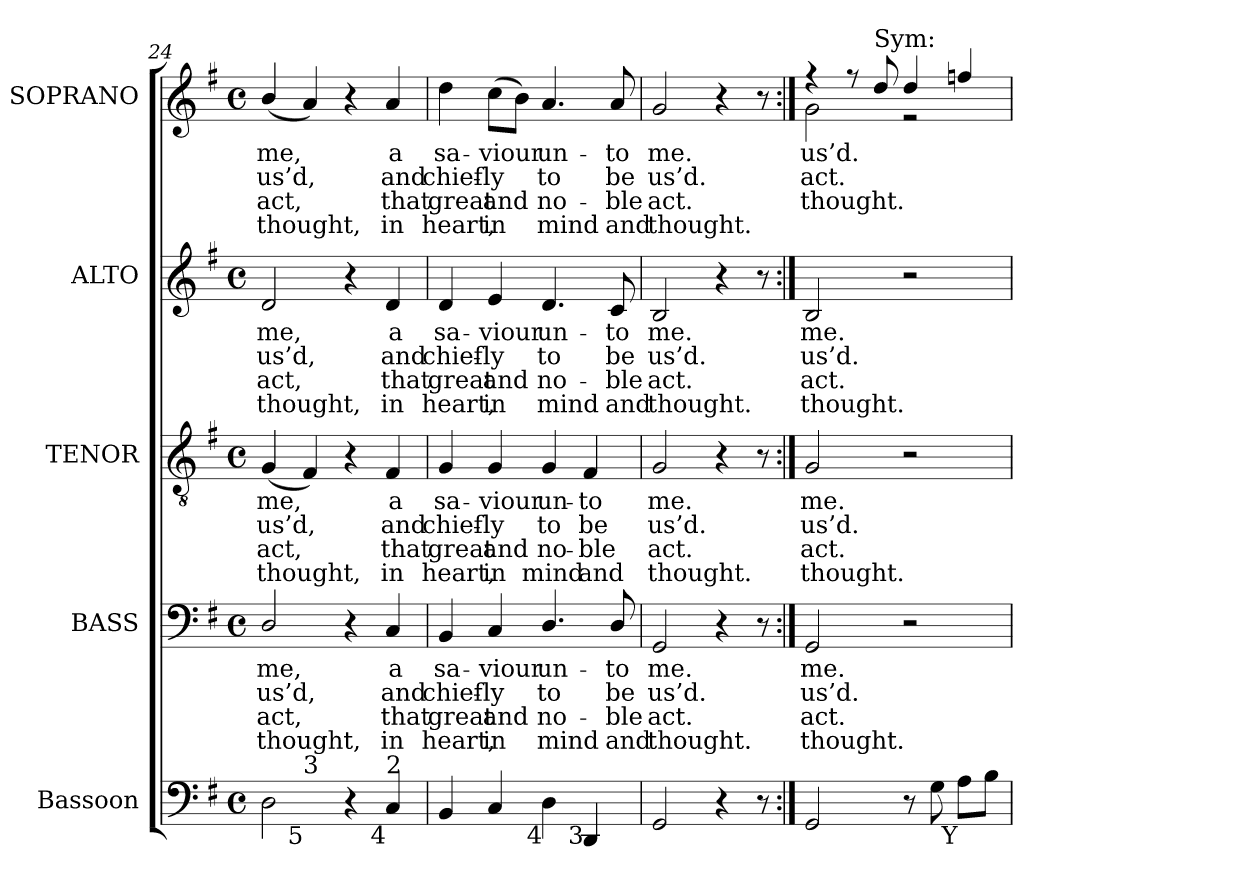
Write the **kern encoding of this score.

**kern	**kern	**text	**text	**text	**text	**kern	**text	**text	**text	**text	**kern	**text	**text	**text	**text	**kern	**text	**text	**text	**text
*part5	*part4	*part4	*part4	*part4	*part4	*part3	*part3	*part3	*part3	*part3	*part2	*part2	*part2	*part2	*part2	*part1	*part1	*part1	*part1	*part1
*staff5	*staff4	*staff4	*staff4	*staff4	*staff4	*staff3	*staff3	*staff3	*staff3	*staff3	*staff2	*staff2	*staff2	*staff2	*staff2	*staff1	*staff1	*staff1	*staff1	*staff1
*I"Bassoon	*I"BASS	*	*	*	*	*I"TENOR	*	*	*	*	*I"ALTO	*	*	*	*	*I"SOPRANO	*	*	*	*
*I'Bsn.	*I'B.	*	*	*	*	*I'T.	*	*	*	*	*I'A.	*	*	*	*	*I'S.	*	*	*	*
!!LO:PB:g=z
*clefF4	*clefF4	*	*	*	*	*clefGv2	*	*	*	*	*clefG2	*	*	*	*	*clefG2	*	*	*	*
*	*	*	*	*	*	*ITrd7c12	*	*	*	*	*	*	*	*	*	*	*	*	*	*
*k[f#]	*k[f#]	*	*	*	*	*k[f#]	*	*	*	*	*k[f#]	*	*	*	*	*k[f#]	*	*	*	*
*G:	*G:	*	*	*	*	*G:	*	*	*	*	*G:	*	*	*	*	*G:	*	*	*	*
*M4/4	*M4/4	*	*	*	*	*M4/4	*	*	*	*	*M4/4	*	*	*	*	*M4/4	*	*	*	*
*met(c)	*met(c)	*	*	*	*	*met(c)	*	*	*	*	*met(c)	*	*	*	*	*met(c)	*	*	*	*
=24	=24	=24	=24	=24	=24	=24	=24	=24	=24	=24	=24	=24	=24	=24	=24	=24	=24	=24	=24	=24
!	!	!LO:LY:b:color=#000000	!LO:LY:b:color=#000000	!LO:LY:b:color=#000000	!LO:LY:b:color=#000000	!	!	!	!	!	!	!	!	!	!	!	!	!	!	!
!	!	!	!	!	!	!	!LO:LY:b:color=#000000	!LO:LY:b:color=#000000	!LO:LY:b:color=#000000	!LO:LY:b:color=#000000	!	!	!	!	!	!	!	!	!	!
!	!	!	!	!	!	!	!	!	!	!	!	!LO:LY:b:color=#000000	!LO:LY:b:color=#000000	!LO:LY:b:color=#000000	!LO:LY:b:color=#000000	!	!	!	!	!
!LO:TX:b:t=Notes&colon;	!	!	!	!	!	!	!	!	!	!	!	!	!	!	!	!	!	!	!	!
!LO:TX:t=The original order of parts is 2nd - 1st - [Instrumental bass] in the opening symphony, and Tenor - [Alto] - Treble - [Bass] -	!	!	!	!	!	!	!	!	!	!	!	!	!	!	!	!	!	!	!	!
!LO:TX:t=[Instrumental bass] thereafter. The alto part is printed in the source in the treble clef, an octave above sounding pitch&colon;	!	!	!	!	!	!	!	!	!	!	!	!	!	!	!	!	!	!	!	!
!LO:TX:t=the second parts of the symphonies during and after the verse are given on the tenor stave in the source, but are given on	!	!	!	!	!	!	!	!	!	!	!	!	!	!	!	!	!	!	!	!
!LO:TX:t=the alto stave in the present edition at the same written pitch.	!	!	!	!	!	!	!	!	!	!	!	!	!	!	!	!	!	!	!	!
!LO:TX:t=1st and 2nd time bar markings at bars 25-26 have been added editorially to accommodate the repeat and concluding	!	!	!	!	!	!	!	!	!	!	!	!	!	!	!	!	!	!	!	!
!LO:TX:t=symphony which are shown in the source.	!	!	!	!	!	!	!	!	!	!	!	!	!	!	!	!	!	!	!	!
!LO:TX:t=Verses 20-22 of the text are printed after the music in the source, and have here been underlaid editorially.	!	!	!	!	!	!	!	!	!	!	!	!	!	!	!	!	!	!	!	!
!LO:TX:b:rj:t=6	!	!	!	!	!	!	!	!	!	!	!	!	!	!	!	!	!	!	!	!
!LO:TX:t=4	!	!	!	!	!	!	!	!	!	!	!	!	!	!	!	!	!	!	!	!
!	!	!	!	!	!	!	!	!	!	!	!	!	!	!	!	!	!LO:LY:b:color=#000000	!LO:LY:b:color=#000000	!LO:LY:b:color=#000000	!LO:LY:b:color=#000000
*^	*	*	*	*	*	*	*	*	*	*	*	*	*	*	*	*	*	*	*	*
2Di\	4ryy	2Di/	me,	us’d,	act,	thought,	(4GGi/	me,	us’d,	act,	thought,	2di/	me,	us’d,	act,	thought,	(4bi/	me,	us’d,	act,	thought,
!	!LO:TX:b:rj:t=5	!	!	!	!	!	!	!	!	!	!	!	!	!	!	!	!	!	!	!	!
!	!LO:TX:t=3	!	!	!	!	!	!	!	!	!	!	!	!	!	!	!	!	!	!	!	!
.	2.ryy	.	.	.	.	.	4FF#i/)	.	.	.	.	.	.	.	.	.	4ai/)	.	.	.	.
4r	.	4r	.	.	.	.	4r	.	.	.	.	4r	.	.	.	.	4r	.	.	.	.
!	!	!	!LO:LY:b:color=#000000	!LO:LY:b:color=#000000	!LO:LY:b:color=#000000	!LO:LY:b:color=#000000	!	!	!	!	!	!	!	!	!	!	!	!	!	!	!
!	!	!	!	!	!	!	!	!LO:LY:b:color=#000000	!LO:LY:b:color=#000000	!LO:LY:b:color=#000000	!LO:LY:b:color=#000000	!	!	!	!	!	!	!	!	!	!
!	!	!	!	!	!	!	!	!	!	!	!	!	!LO:LY:b:color=#000000	!LO:LY:b:color=#000000	!LO:LY:b:color=#000000	!LO:LY:b:color=#000000	!	!	!	!	!
!LO:TX:b:rj:t=4	!	!	!	!	!	!	!	!	!	!	!	!	!	!	!	!	!	!	!	!	!
!LO:TX:t=2	!	!	!	!	!	!	!	!	!	!	!	!	!	!	!	!	!	!	!	!	!
!	!	!	!	!	!	!	!	!	!	!	!	!	!	!	!	!	!	!LO:LY:b:color=#000000	!LO:LY:b:color=#000000	!LO:LY:b:color=#000000	!LO:LY:b:color=#000000
4Ci/	.	4Ci/	a	and	that	in	4FF#i/	a	and	that	in	4di/	a	and	that	in	4ai/	a	and	that	in
*v	*v	*	*	*	*	*	*	*	*	*	*	*	*	*	*	*	*	*	*	*	*
=25	=25	=25	=25	=25	=25	=25	=25	=25	=25	=25	=25	=25	=25	=25	=25	=25	=25	=25	=25	=25
*^	*	*	*	*	*	*	*	*	*	*	*	*	*	*	*	*	*	*	*	*
!	!	!	!LO:LY:b:color=#000000	!LO:LY:b:color=#000000	!LO:LY:b:color=#000000	!LO:LY:b:color=#000000	!	!	!	!	!	!	!	!	!	!	!	!	!	!	!
*v	*v	*	*	*	*	*	*	*	*	*	*	*	*	*	*	*	*	*	*	*	*
*^	*	*	*	*	*	*	*	*	*	*	*	*	*	*	*	*	*	*	*	*
!	!	!	!	!	!	!	!	!LO:LY:b:color=#000000	!LO:LY:b:color=#000000	!LO:LY:b:color=#000000	!LO:LY:b:color=#000000	!	!	!	!	!	!	!	!	!	!
*v	*v	*	*	*	*	*	*	*	*	*	*	*	*	*	*	*	*	*	*	*	*
*^	*	*	*	*	*	*	*	*	*	*	*	*	*	*	*	*	*	*	*	*
!	!	!	!	!	!	!	!	!	!	!	!	!	!LO:LY:b:color=#000000	!LO:LY:b:color=#000000	!LO:LY:b:color=#000000	!LO:LY:b:color=#000000	!	!	!	!	!
*v	*v	*	*	*	*	*	*	*	*	*	*	*	*	*	*	*	*	*	*	*	*
*^	*	*	*	*	*	*	*	*	*	*	*	*	*	*	*	*	*	*	*	*
!LO:TX:b:rj:t=6	!	!	!	!	!	!	!	!	!	!	!	!	!	!	!	!	!	!	!	!	!
!	!	!	!	!	!	!	!	!	!	!	!	!	!	!	!	!	!	!LO:LY:b:color=#000000	!LO:LY:b:color=#000000	!LO:LY:b:color=#000000	!LO:LY:b:color=#000000
*v	*v	*	*	*	*	*	*	*	*	*	*	*	*	*	*	*	*	*	*	*	*
4BBi/	4BBi/	sa-	chief-	great	heart,	4GGi/	sa-	chief-	great	heart,	4di/	sa-	chief-	great	heart,	4ddi\	sa-	chief-	great	heart,
!	!	!LO:LY:b:color=#000000	!LO:LY:b:color=#000000	!LO:LY:b:color=#000000	!LO:LY:b:color=#000000	!	!	!	!	!	!	!	!	!	!	!	!	!	!	!
!	!	!	!	!	!	!	!LO:LY:b:color=#000000	!LO:LY:b:color=#000000	!LO:LY:b:color=#000000	!LO:LY:b:color=#000000	!	!	!	!	!	!	!	!	!	!
!	!	!	!	!	!	!	!	!	!	!	!	!LO:LY:b:color=#000000	!LO:LY:b:color=#000000	!LO:LY:b:color=#000000	!LO:LY:b:color=#000000	!	!	!	!	!
!	!	!	!	!	!	!	!	!	!	!	!	!	!	!	!	!	!LO:LY:b:color=#000000	!LO:LY:b:color=#000000	!LO:LY:b:color=#000000	!LO:LY:b:color=#000000
4Ci/	4Ci/	-viour	-ly	and	in	4GGi/	-viour	-ly	and	in	4ei/	-viour	-ly	and	in	(8cci\L	-viour	-ly	and	in
.	.	.	.	.	.	.	.	.	.	.	.	.	.	.	.	8bi\J)	.	.	.	.
!	!	!LO:LY:b:color=#000000	!LO:LY:b:color=#000000	!LO:LY:b:color=#000000	!LO:LY:b:color=#000000	!	!	!	!	!	!	!	!	!	!	!	!	!	!	!
!	!	!	!	!	!	!	!LO:LY:b:color=#000000	!LO:LY:b:color=#000000	!LO:LY:b:color=#000000	!LO:LY:b:color=#000000	!	!	!	!	!	!	!	!	!	!
!	!	!	!	!	!	!	!	!	!	!	!	!LO:LY:b:color=#000000	!LO:LY:b:color=#000000	!LO:LY:b:color=#000000	!LO:LY:b:color=#000000	!	!	!	!	!
!LO:TX:b:rj:t=4	!	!	!	!	!	!	!	!	!	!	!	!	!	!	!	!	!	!	!	!
!	!	!	!	!	!	!	!	!	!	!	!	!	!	!	!	!	!LO:LY:b:color=#000000	!LO:LY:b:color=#000000	!LO:LY:b:color=#000000	!LO:LY:b:color=#000000
4Di\	4.Di/	un-	to	no-	-mind	4GGi/	un-	to	no-	-mind	4.di/	un-	to	no-	-mind	4.ai/	un-	to	no-	-mind
!LO:TX:b:rj:t=3	!	!	!	!	!	!	!	!	!	!	!	!	!	!	!	!	!	!	!	!
!	!	!	!	!	!	!	!LO:LY:b:color=#000000	!LO:LY:b:color=#000000	!LO:LY:b:color=#000000	!LO:LY:b:color=#000000	!	!	!	!	!	!	!	!	!	!
4DDi/	.	.	.	.	.	4FF#i/	-to	be	ble	and	.	.	.	.	.	.	.	.	.	.
!	!	!LO:LY:b:color=#000000	!LO:LY:b:color=#000000	!LO:LY:b:color=#000000	!LO:LY:b:color=#000000	!	!	!	!	!	!	!	!	!	!	!	!	!	!	!
!	!	!	!	!	!	!	!	!	!	!	!	!LO:LY:b:color=#000000	!LO:LY:b:color=#000000	!LO:LY:b:color=#000000	!LO:LY:b:color=#000000	!	!	!	!	!
!	!	!	!	!	!	!	!	!	!	!	!	!	!	!	!	!	!LO:LY:b:color=#000000	!LO:LY:b:color=#000000	!LO:LY:b:color=#000000	!LO:LY:b:color=#000000
.	8Di/	-to	be	ble	and	.	.	.	.	.	8ci/	-to	be	ble	and	8ai/	-to	be	ble	and
=26	=26	=26	=26	=26	=26	=26	=26	=26	=26	=26	=26	=26	=26	=26	=26	=26	=26	=26	=26	=26
!	!	!LO:LY:b:color=#000000	!LO:LY:b:color=#000000	!LO:LY:b:color=#000000	!LO:LY:b:color=#000000	!	!	!	!	!	!	!	!	!	!	!	!	!	!	!
!	!	!	!	!	!	!	!LO:LY:b:color=#000000	!LO:LY:b:color=#000000	!LO:LY:b:color=#000000	!LO:LY:b:color=#000000	!	!	!	!	!	!	!	!	!	!
!	!	!	!	!	!	!	!	!	!	!	!	!LO:LY:b:color=#000000	!LO:LY:b:color=#000000	!LO:LY:b:color=#000000	!LO:LY:b:color=#000000	!	!	!	!	!
!	!	!	!	!	!	!	!	!	!	!	!	!	!	!	!	!	!LO:LY:b:color=#000000	!LO:LY:b:color=#000000	!LO:LY:b:color=#000000	!LO:LY:b:color=#000000
2GGi/	2GGi/	me.	us’d.	act.	thought.	2GGi/	me.	us’d.	act.	thought.	2Bi/	me.	us’d.	act.	thought.	2gi/	me.	us’d.	act.	thought.
4r	4r	.	.	.	.	4r	.	.	.	.	4r	.	.	.	.	4r	.	.	.	.
8r	8r	.	.	.	.	8r	.	.	.	.	8r	.	.	.	.	8r	.	.	.	.
=27:|!	=27:|!	=27:|!	=27:|!	=27:|!	=27:|!	=27:|!	=27:|!	=27:|!	=27:|!	=27:|!	=27:|!	=27:|!	=27:|!	=27:|!	=27:|!	=27:|!	=27:|!	=27:|!	=27:|!	=27:|!
!	!	!LO:LY:b:color=#000000	!LO:LY:b:color=#000000	!LO:LY:b:color=#000000	!LO:LY:b:color=#000000	!	!	!	!	!	!	!	!	!	!	!	!	!	!	!
!	!	!	!	!	!	!	!LO:LY:b:color=#000000	!LO:LY:b:color=#000000	!LO:LY:b:color=#000000	!LO:LY:b:color=#000000	!	!	!	!	!	!	!	!	!	!
!	!	!	!	!	!	!	!	!	!	!	!	!LO:LY:b:color=#000000	!LO:LY:b:color=#000000	!LO:LY:b:color=#000000	!LO:LY:b:color=#000000	!	!	!	!	!
!	!	!	!	!	!	!	!	!	!	!	!	!	!	!	!	!	!LO:LY:b:color=#000000	!	!	!
*	*	*	*	*	*	*	*	*	*	*	*	*	*	*	*	*^	*	*	*	*
!	!	!	!	!	!	!	!	!	!	!	!	!	!	!	!	!	!	!LO:LY:b:color=#000000	!LO:LY:b:color=#000000	!LO:LY:b:color=#000000	!
2GGi/	2GGi/	me.	us’d.	act.	thought.	2GGi/	me.	us’d.	act.	thought.	2Bi/	me.	us’d.	act.	thought.	4r	2gi\	us’d.	act.	thought.	.
.	.	.	.	.	.	.	.	.	.	.	.	.	.	.	.	8r	.	.	.	.	.
!	!	!	!	!	!	!	!	!	!	!	!	!	!	!	!	!LO:TX:a:t=Sym&colon;	!	!	!	!	!
.	.	.	.	.	.	.	.	.	.	.	.	.	.	.	.	8ddi/	.	.	.	.	.
8r	2r	.	.	.	.	2r	.	.	.	.	2r	.	.	.	.	4ddi/	2r	.	.	.	.
8Gi\	.	.	.	.	.	.	.	.	.	.	.	.	.	.	.	.	.	.	.	.	.
!LO:TX:b:rj:t=Y	!	!	!	!	!	!	!	!	!	!	!	!	!	!	!	!	!	!	!	!	!
8Ai\L	.	.	.	.	.	.	.	.	.	.	.	.	.	.	.	4ffni/	.	.	.	.	.
8Bi\J	.	.	.	.	.	.	.	.	.	.	.	.	.	.	.	.	.	.	.	.	.
*	*	*	*	*	*	*	*	*	*	*	*	*	*	*	*	*v	*v	*	*	*	*
=	=	=	=	=	=	=	=	=	=	=	=	=	=	=	=	=	=	=	=	=
*-	*-	*-	*-	*-	*-	*-	*-	*-	*-	*-	*-	*-	*-	*-	*-	*-	*-	*-	*-	*-
